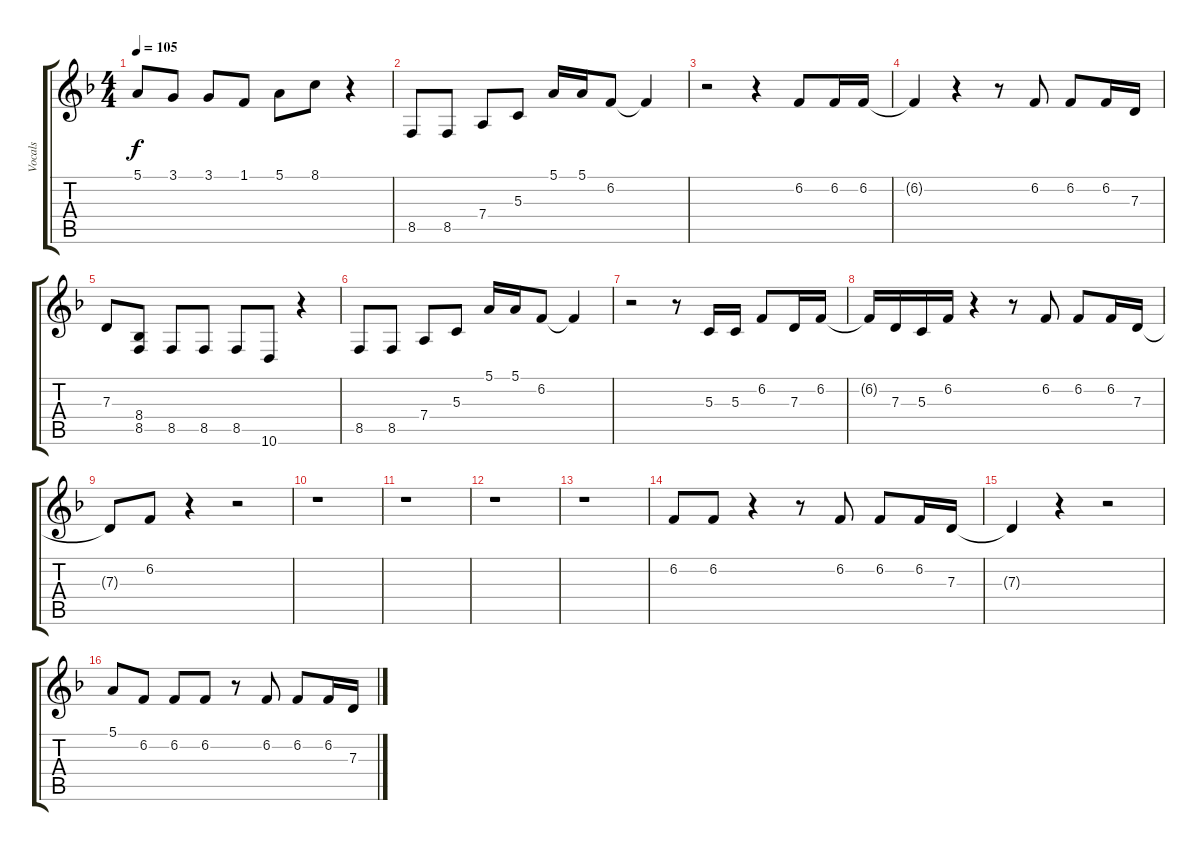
\track ("Vocals" "Vocals") {instrument altosax}
\staff {score tabs}
\tuning (E4 B3 G3 D3 A2 E2) {hide}
\ts (4 4)
\tempo 105
\clef g2
\ks f
5.1.8{dy f} 3.1.8 3.1.8 1.1.8 5.1.8 8.1.8 r.4 |
8.5.8 8.5.8 7.4.8 5.3.8 5.1.16 5.1.16 6.2.8 6.2{t}.4 |
r.2 r.4 6.2.8 6.2.16 6.2.16 |
6.2{t}.4 r.4 r.8 6.2.8 6.2.8 6.2.16 7.3.16 |
7.3.8 (8.4 8.5).8 8.5.8 8.5.8 8.5.8 10.6.8 r.4 |
8.5.8 8.5.8 7.4.8 5.3.8 5.1.16 5.1.16 6.2.8 6.2{t}.4 |
r.2 r.8 5.3.16 5.3.16 6.2.8 7.3.16 6.2.16 |
6.2{t}.16 7.3.16 5.3.16 6.2.16 r.4 r.8 6.2.8 6.2.8 6.2.16 7.3.16 |
7.3{t}.8 6.2.8 r.4 r.2 |
r.1 |
r.1 |
r.1 |
r.1 |
6.2.8 6.2.8 r.4 r.8 6.2.8 6.2.8 6.2.16 7.3.16 |
7.3{t}.4 r.4 r.2 |
5.1.8 6.2.8 6.2.8 6.2.8 r.8 6.2.8 6.2.8 6.2.16 7.3.16
